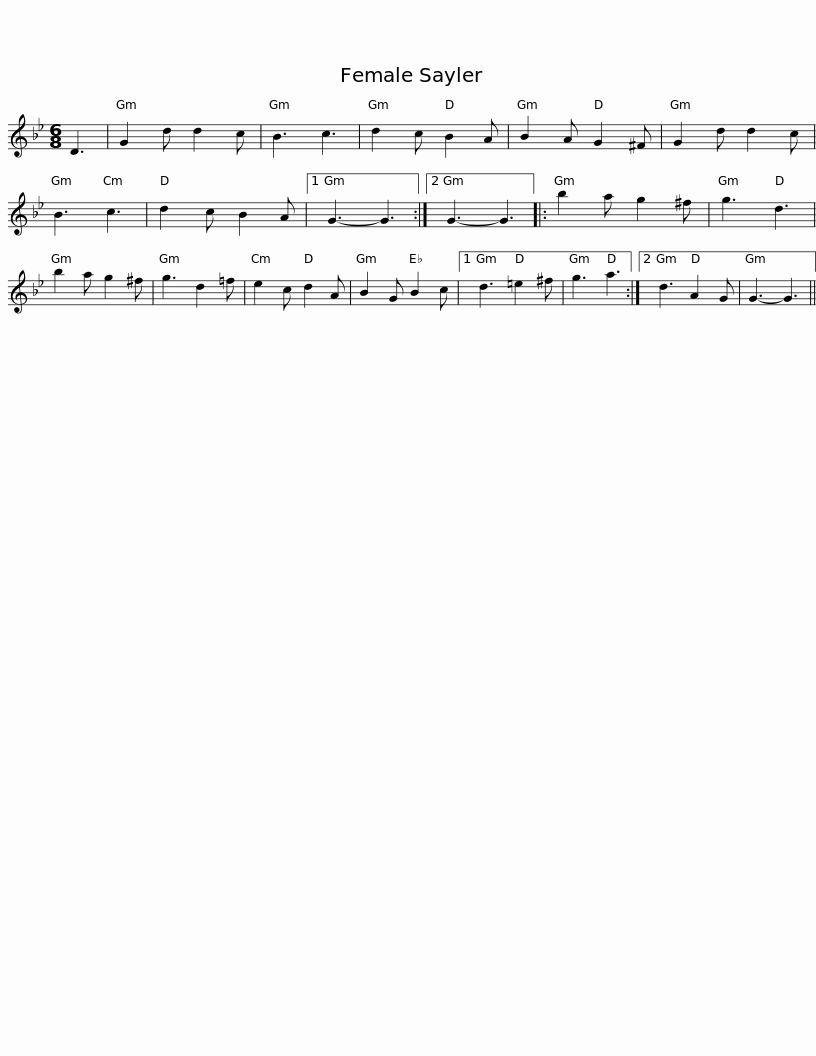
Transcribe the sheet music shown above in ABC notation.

X:1
L:1/8
M:6/8
I:linebreak $
K:Gmin
V:1 treble
V:1
 D3 | G2 d d2 c | B3 c3 | d2 c B2 A | B2 A G2 ^F | %5
 G2 d d2 c | B3 c3 | d2 c B2 A |1 G3- G3 :|2 G3- G3 |:$ %10
 b2 a g2 ^f | g3 d3 | b2 a g2 ^f | g3 d2 =f | e2 c d2 A | %15
 B2 G B2 c |1 d3 =e2 ^f | g3 a3 :|2$ d3 A2 G | G3- G3 || %20
